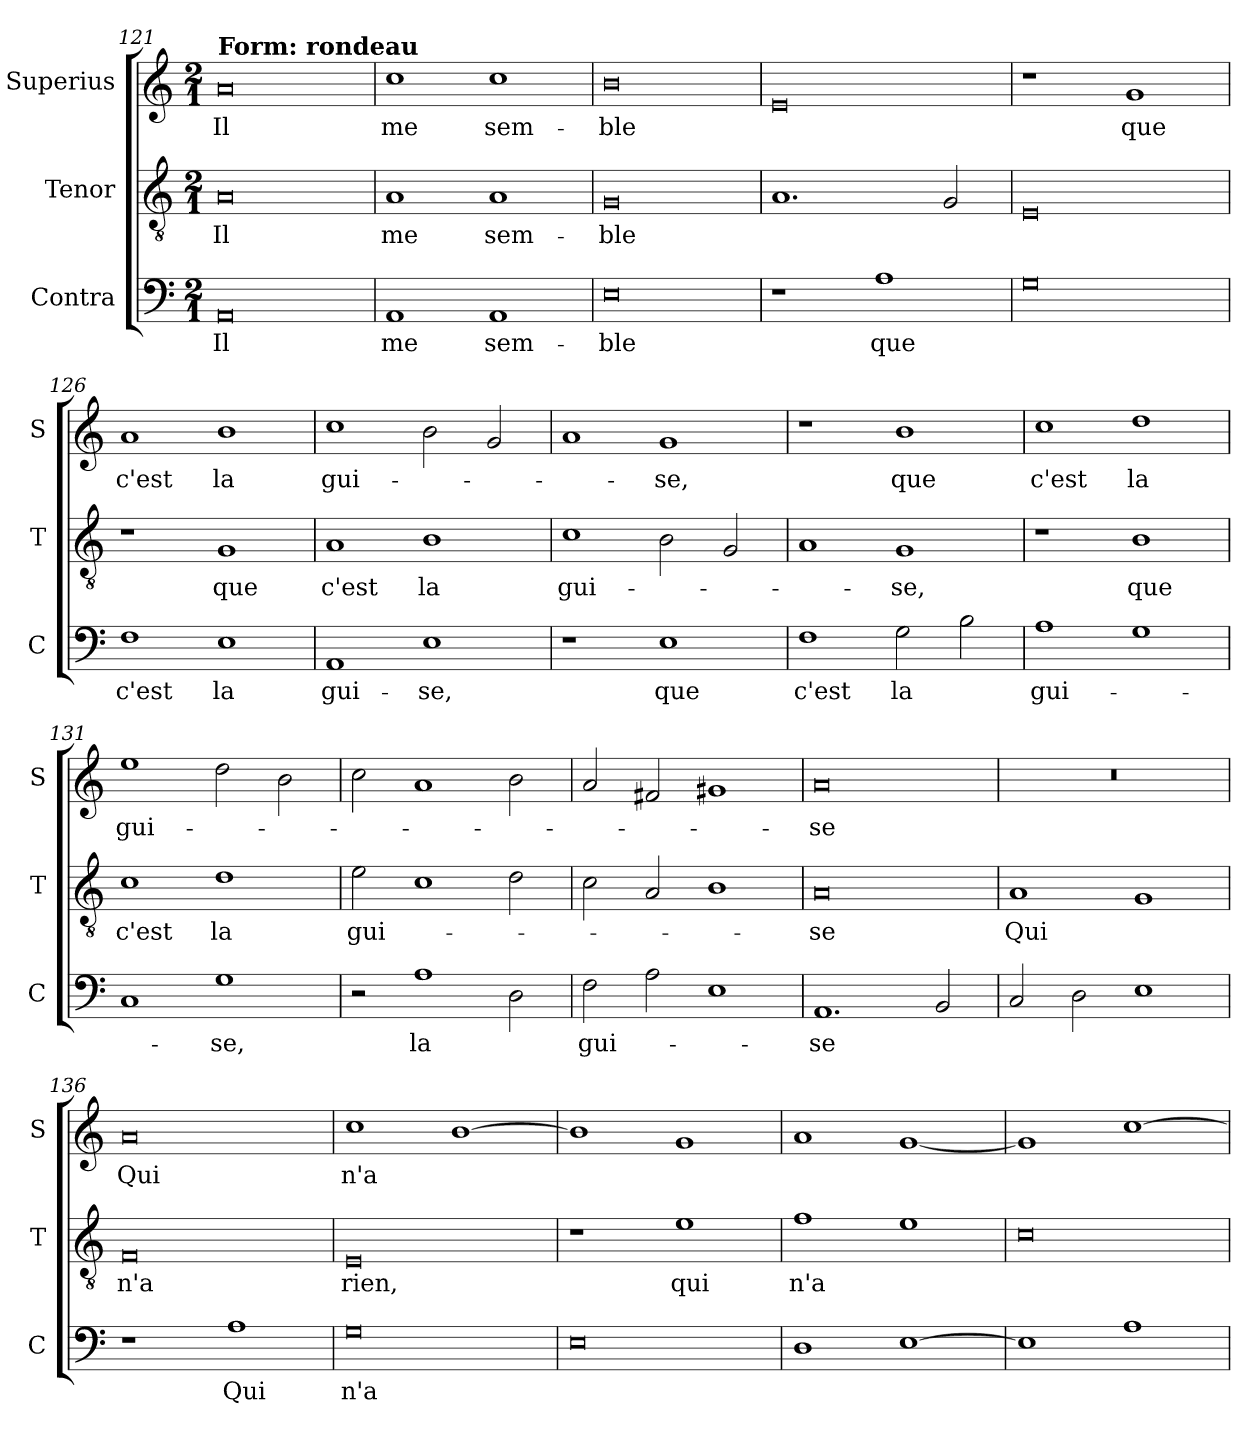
**kern	**text	**kern	**text	**kern	**text
*part3	*part3	*part2	*part2	*part1	*part1
*staff3	*staff3	*staff2	*staff2	*staff1	*staff1
*I"Contra	*	*I"Tenor	*	*I"Superius	*
*I'C	*	*I'T	*	*I'S	*
*clefF4	*	*clefGv2	*	*clefG2	*
*k[]	*	*k[]	*	*k[]	*
*a:	*	*a:	*	*a:	*
*M2/1	*	*M2/1	*	*M2/1	*
=121	=121	=121	=121	=121	=121
!	!	!	!	!LO:TX:a:B:t=Form&colon; rondeau	!
0AA	Il	0A	Il	0a	Il
=122	=122	=122	=122	=122	=122
1AA	me	1A	me	1cc	me
1AA	sem-	1A	sem-	1cc	sem-
=123	=123	=123	=123	=123	=123
0E	-ble	0G	-ble	0b	-ble
=124	=124	=124	=124	=124	=124
1r	.	1.A	.	0e	.
1A	que	.	.	.	.
.	.	2G	.	.	.
=125	=125	=125	=125	=125	=125
0G	.	0E	.	1r	.
.	.	.	.	1g	que
=126	=126	=126	=126	=126	=126
1F	c'est	1r	.	1a	c'est
1E	la	1G	que	1b	la
=127	=127	=127	=127	=127	=127
1AA	gui-	1A	c'est	1cc	gui-
1E	-se,	1B	la	2b	.
.	.	.	.	2g	.
=128	=128	=128	=128	=128	=128
1r	.	1c	gui-	1a	.
1E	que	2B	.	1g	-se,
.	.	2G	.	.	.
=129	=129	=129	=129	=129	=129
1F	c'est	1A	.	1r	.
2G	la	1G	-se,	1b	que
2B	.	.	.	.	.
=130	=130	=130	=130	=130	=130
1A	gui-	1r	.	1cc	c'est
1G	.	1B	que	1dd	la
=131	=131	=131	=131	=131	=131
1C	.	1c	c'est	1ee	gui-
1G	-se,	1d	la	2dd	.
.	.	.	.	2b	.
=132	=132	=132	=132	=132	=132
2r	.	2e	gui-	2cc	.
1A	la	1c	.	1a	.
2D	.	2d	.	2b	.
=133	=133	=133	=133	=133	=133
2F	gui-	2c	.	2a	.
2A	.	2A	.	2f#X	.
1E	.	1B	.	1g#X	.
=134	=134	=134	=134	=134	=134
1.AA	-se	0A	-se	0a	-se
2BB	.	.	.	.	.
=135	=135	=135	=135	=135	=135
2C	.	1A	Qui	0r	.
2D	.	.	.	.	.
1E	.	1G	.	.	.
=136	=136	=136	=136	=136	=136
1r	.	0F	n'a	0a	Qui
1A	Qui	.	.	.	.
=137	=137	=137	=137	=137	=137
0G	n'a	0E	rien,	1cc	n'a
.	.	.	.	[1b	.
=138	=138	=138	=138	=138	=138
0E	.	1r	.	1b]	.
.	.	1e	qui	1g	.
=139	=139	=139	=139	=139	=139
1D	.	1f	n'a	1a	.
[1E	.	1e	.	[1g	.
=140	=140	=140	=140	=140	=140
1E]	.	0c	.	1g]	.
1A	.	.	.	[1cc	.
=	=	=	=	=	=
*-	*-	*-	*-	*-	*-
